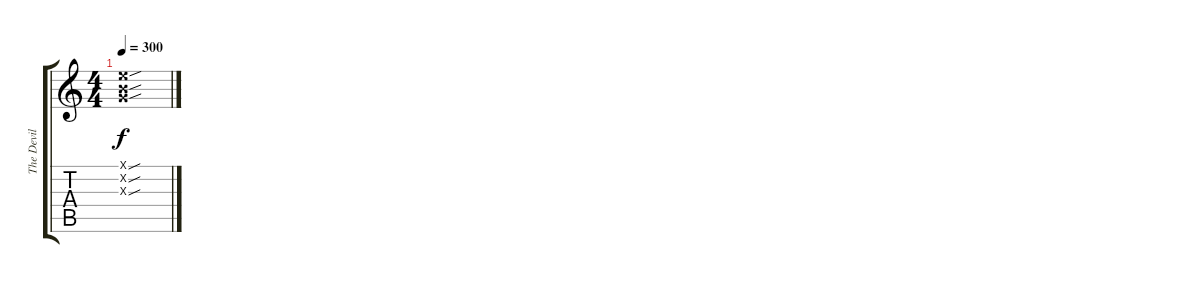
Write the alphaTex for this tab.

\track ("The Devil" "The Devil") {instrument distortionguitar}
\staff {score tabs}
\tuning (E4 B3 G3 D3 A2 D2) {hide}
\ts (4 4)
\tempo 300
\clef g2
\ks c
(0.1{sou x} 0.2{sou x} 0.3{sou x}).1{dy f instrument distortionguitar}
